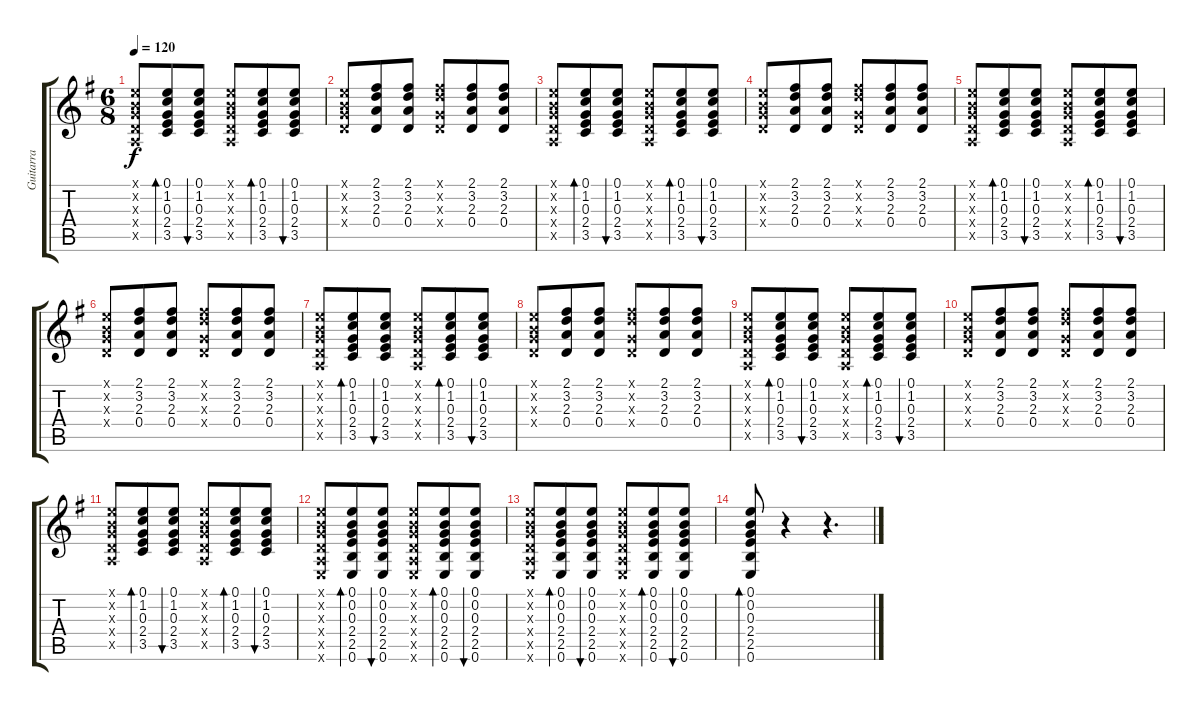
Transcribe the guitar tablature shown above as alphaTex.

\track ("Guitarra" "Guitarra") {instrument acousticguitarnylon}
\staff {score tabs}
\tuning (E4 B3 G3 D3 A2 E2) {hide}
\ts (6 8)
\tempo 120
\clef g2
\ks g
(0.1{x} 0.2{x} 0.3{x} 0.4{x} 0.5{x}).8{dy f} (0.1 1.2 0.3 2.4 3.5).8{bd 60} (0.1 1.2 0.3 2.4 3.5).8{bu 60} (0.1{x} 0.2{x} 0.3{x} 0.4{x} 0.5{x}).8 (0.1 1.2 0.3 2.4 3.5).8{bd 60} (0.1 1.2 0.3 2.4 3.5).8{bu 60} |
(0.1{x} 0.2{x} 0.3{x} 0.4{x}).8 (2.1 3.2 2.3 0.4).8 (2.1 3.2 2.3 0.4).8 (2.1{x} 3.2{x} 0.3{x} 0.4{x}).8 (2.1 3.2 2.3 0.4).8 (2.1 3.2 2.3 0.4).8 |
(0.1{x} 0.2{x} 0.3{x} 0.4{x} 0.5{x}).8 (0.1 1.2 0.3 2.4 3.5).8{bd 60} (0.1 1.2 0.3 2.4 3.5).8{bu 60} (0.1{x} 0.2{x} 0.3{x} 0.4{x} 0.5{x}).8 (0.1 1.2 0.3 2.4 3.5).8{bd 60} (0.1 1.2 0.3 2.4 3.5).8{bu 60} |
(0.1{x} 0.2{x} 0.3{x} 0.4{x}).8 (2.1 3.2 2.3 0.4).8 (2.1 3.2 2.3 0.4).8 (2.1{x} 3.2{x} 0.3{x} 0.4{x}).8 (2.1 3.2 2.3 0.4).8 (2.1 3.2 2.3 0.4).8 |
(0.1{x} 0.2{x} 0.3{x} 0.4{x} 0.5{x}).8 (0.1 1.2 0.3 2.4 3.5).8{bd 60} (0.1 1.2 0.3 2.4 3.5).8{bu 60} (0.1{x} 0.2{x} 0.3{x} 0.4{x} 0.5{x}).8 (0.1 1.2 0.3 2.4 3.5).8{bd 60} (0.1 1.2 0.3 2.4 3.5).8{bu 60} |
(0.1{x} 0.2{x} 0.3{x} 0.4{x}).8 (2.1 3.2 2.3 0.4).8 (2.1 3.2 2.3 0.4).8 (2.1{x} 3.2{x} 0.3{x} 0.4{x}).8 (2.1 3.2 2.3 0.4).8 (2.1 3.2 2.3 0.4).8 |
(0.1{x} 0.2{x} 0.3{x} 0.4{x} 0.5{x}).8 (0.1 1.2 0.3 2.4 3.5).8{bd 60} (0.1 1.2 0.3 2.4 3.5).8{bu 60} (0.1{x} 0.2{x} 0.3{x} 0.4{x} 0.5{x}).8 (0.1 1.2 0.3 2.4 3.5).8{bd 60} (0.1 1.2 0.3 2.4 3.5).8{bu 60} |
(0.1{x} 0.2{x} 0.3{x} 0.4{x}).8 (2.1 3.2 2.3 0.4).8 (2.1 3.2 2.3 0.4).8 (2.1{x} 3.2{x} 0.3{x} 0.4{x}).8 (2.1 3.2 2.3 0.4).8 (2.1 3.2 2.3 0.4).8 |
(0.1{x} 0.2{x} 0.3{x} 0.4{x} 0.5{x}).8 (0.1 1.2 0.3 2.4 3.5).8{bd 60} (0.1 1.2 0.3 2.4 3.5).8{bu 60} (0.1{x} 0.2{x} 0.3{x} 0.4{x} 0.5{x}).8 (0.1 1.2 0.3 2.4 3.5).8{bd 60} (0.1 1.2 0.3 2.4 3.5).8{bu 60} |
(0.1{x} 0.2{x} 0.3{x} 0.4{x}).8 (2.1 3.2 2.3 0.4).8 (2.1 3.2 2.3 0.4).8 (2.1{x} 3.2{x} 0.3{x} 0.4{x}).8 (2.1 3.2 2.3 0.4).8 (2.1 3.2 2.3 0.4).8 |
(0.1{x} 0.2{x} 0.3{x} 0.4{x} 0.5{x}).8 (0.1 1.2 0.3 2.4 3.5).8{bd 60} (0.1 1.2 0.3 2.4 3.5).8{bu 60} (0.1{x} 0.2{x} 0.3{x} 0.4{x} 0.5{x}).8 (0.1 1.2 0.3 2.4 3.5).8{bd 60} (0.1 1.2 0.3 2.4 3.5).8{bu 60} |
(0.1{x} 0.2{x} 0.3{x} 0.4{x} 0.5{x} 0.6{x}).8 (0.1 0.2 0.3 2.4 2.5 0.6).8{bd 60} (0.1 0.2 0.3 2.4 2.5 0.6).8{bu 60} (0.1{x} 0.2{x} 0.3{x} 0.4{x} 0.5{x} 0.6{x}).8 (0.1 0.2 0.3 2.4 2.5 0.6).8{bd 60} (0.1 0.2 0.3 2.4 2.5 0.6).8{bu 60} |
(0.1{x} 0.2{x} 0.3{x} 0.4{x} 0.5{x} 0.6{x}).8 (0.1 0.2 0.3 2.4 2.5 0.6).8{bd 60} (0.1 0.2 0.3 2.4 2.5 0.6).8{bu 60} (0.1{x} 0.2{x} 0.3{x} 0.4{x} 0.5{x} 0.6{x}).8 (0.1 0.2 0.3 2.4 2.5 0.6).8{bd 60} (0.1 0.2 0.3 2.4 2.5 0.6).8{bu 60} |
(0.1 0.2 0.3 2.4 2.5 0.6).8{bd 480} r.4 r.4{d}
